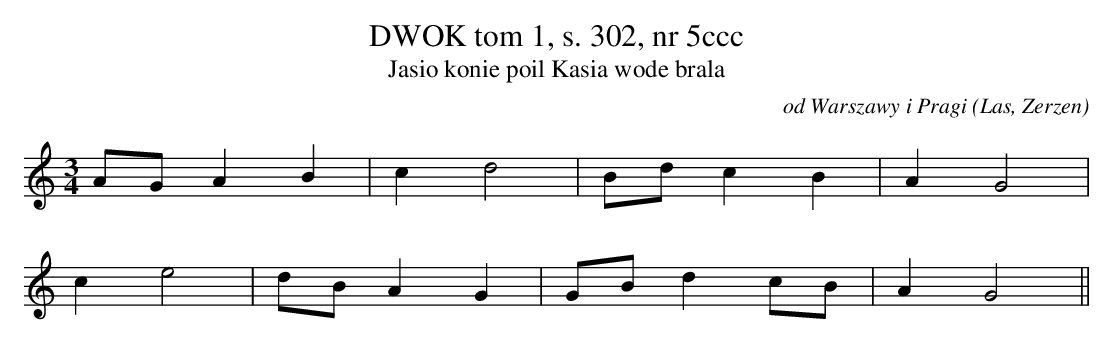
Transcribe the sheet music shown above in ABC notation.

X:1
T: DWOK tom 1, s. 302, nr 5ccc
T: Jasio konie poil Kasia wode brala
O: od Warszawy i Pragi (Las, Zerzen)
M: 3/4
L: 1/8
K: C
AGA2B2 | c2d4 | Bdc2B2 | A2G4 |
c2e4 | dBA2G2 | GBd2cB | A2G4||
